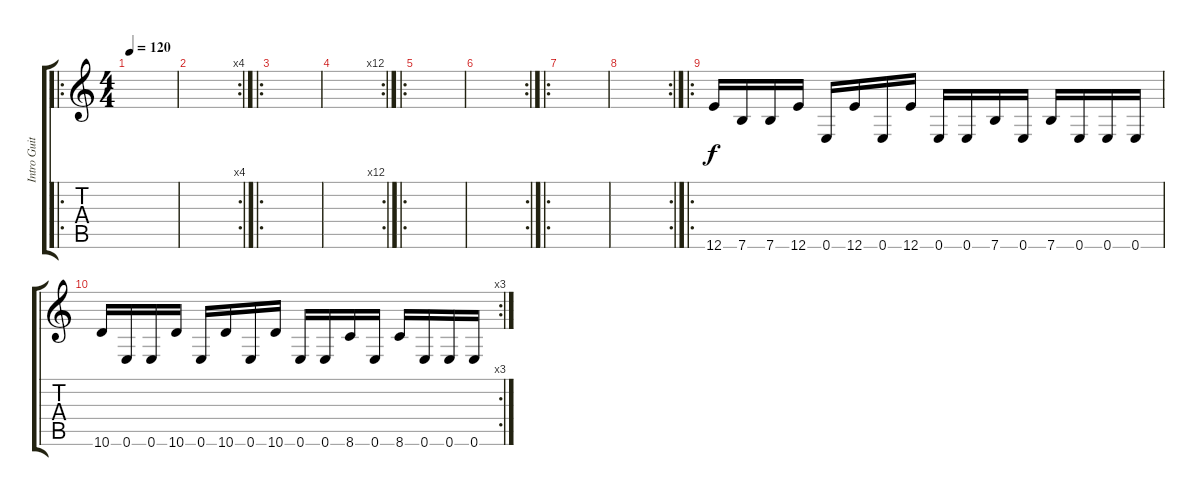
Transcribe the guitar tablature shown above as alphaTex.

\track ("Intro Guitar Muted" "Intro Guit") {instrument electricbasspick}
\staff {score tabs}
\tuning (E4 B3 G3 D3 A2 E2) {hide}
\ro
\ts (4 4)
\tempo 120
\clef g2
\ks c
|
\rc 4
|
\ro
|
\rc 12
|
\ro
|
\rc 2
|
\ro
|
\rc 2
|
\ro
12.6.16 7.6.16 7.6.16 12.6.16 0.6.16 12.6.16 0.6.16 12.6.16 0.6.16 0.6.16 7.6.16 0.6.16 7.6.16 0.6.16 0.6.16 0.6.16 |
\rc 3
10.6.16 0.6.16 0.6.16 10.6.16 0.6.16 10.6.16 0.6.16 10.6.16 0.6.16 0.6.16 8.6.16 0.6.16 8.6.16 0.6.16 0.6.16 0.6.16
